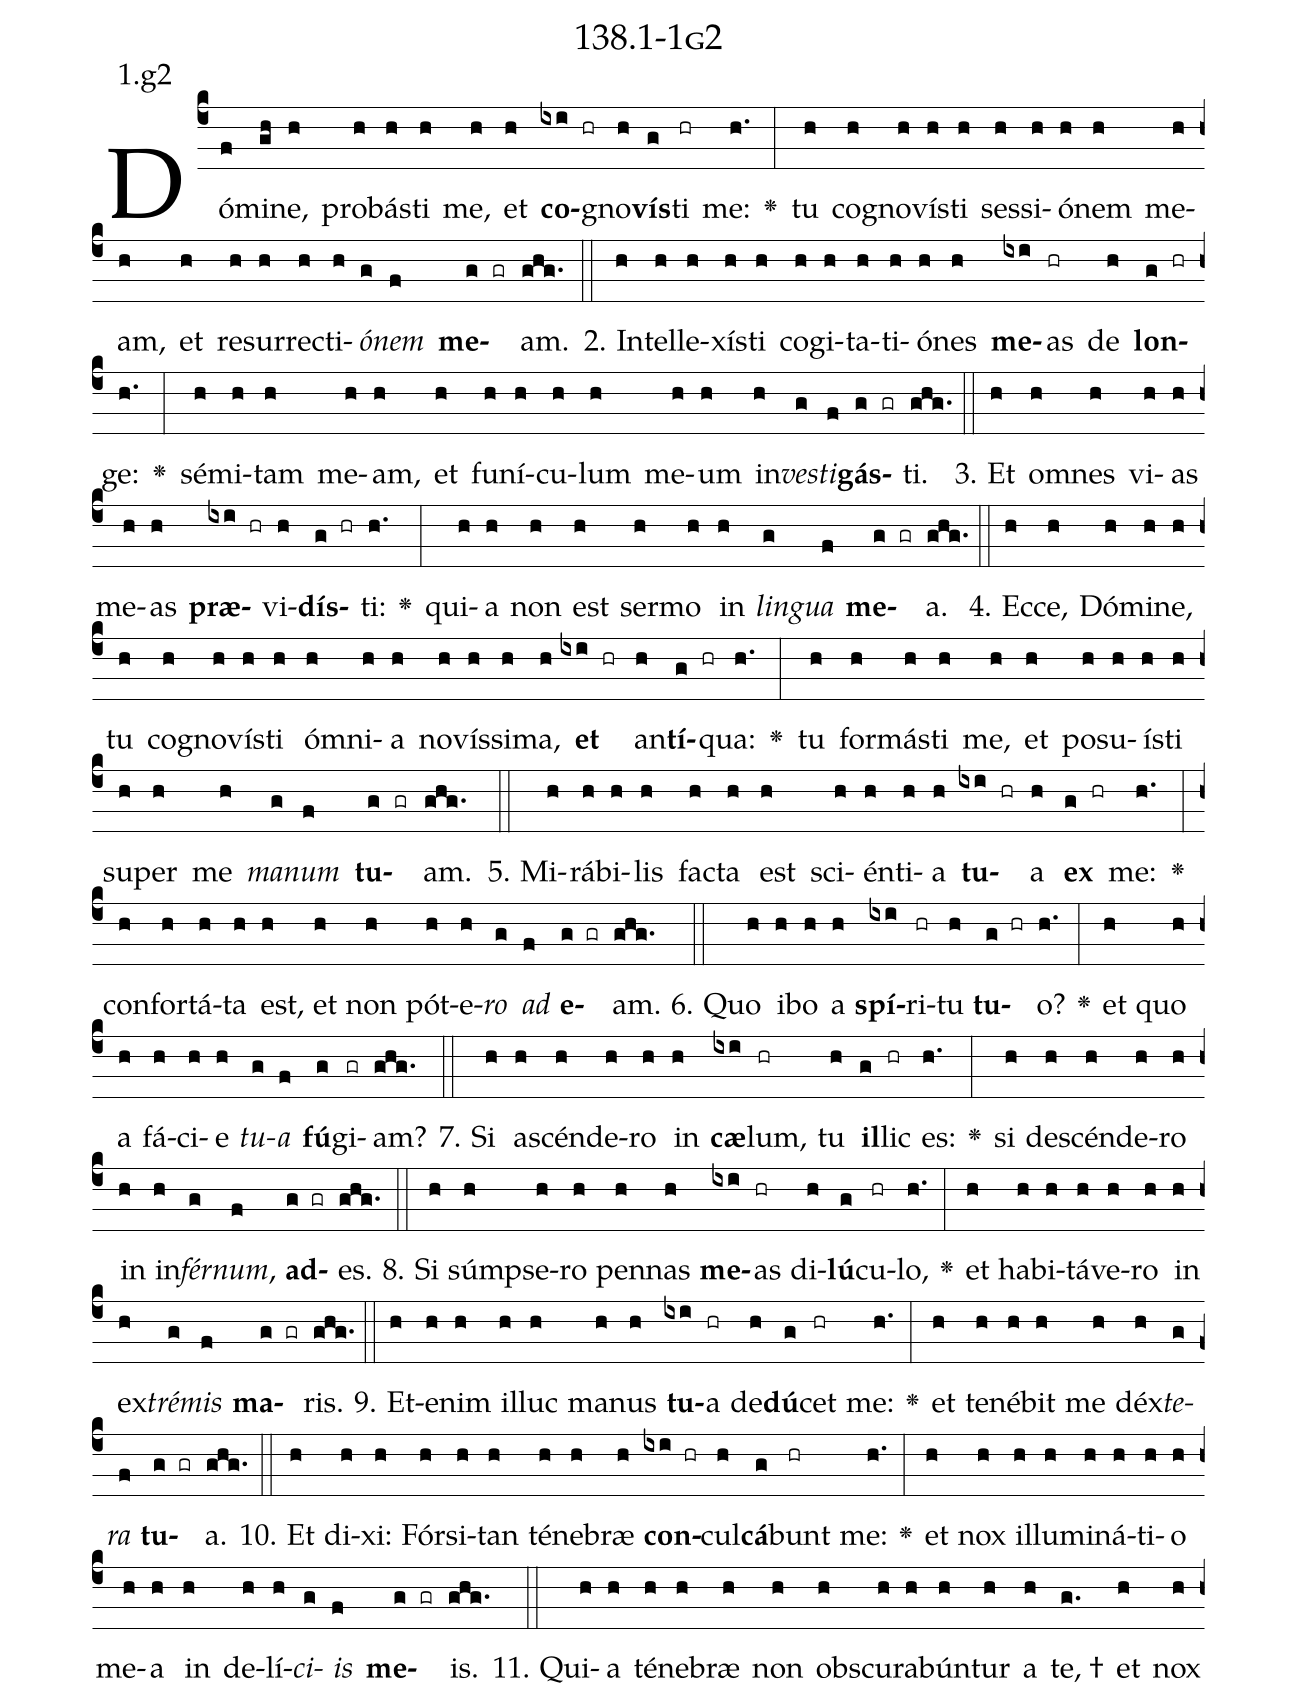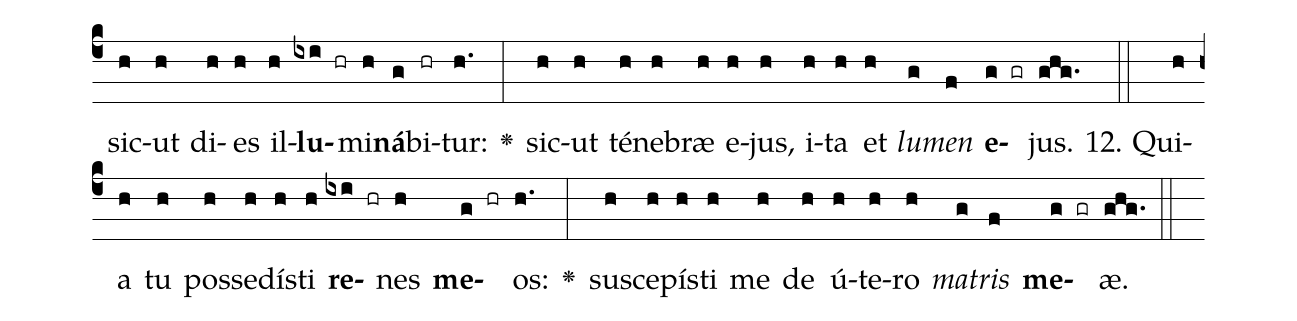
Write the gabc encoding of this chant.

name: 138.1-1g2;
annotation: 1.g2;
%%
(c4)Dó(f)mi(gh)ne,(h) pro(h)bás(h)ti(h) me,(h) et(h) <b>co</b>(ixi hr)gno(h)<b>vís</b>(g)ti(hr) me:(h.) <v>\greheightstar</v>(:) tu(h) co(h)gno(h)vís(h)ti(h) ses(h)si(h)ó(h)nem(h) me(h)am,(h) et(h) re(h)sur(h)rec(h)ti(h)<i>ó</i>(g)<i>nem</i>(f) <b>me</b>(g gr)am.(ghg.) (::)
2. In(h)tel(h)le(h)xís(h)ti(h) co(h)gi(h)ta(h)ti(h)ó(h)nes(h) <b>me</b>(ixi)as(hr) de(h) <b>lon</b>(g hr)ge:(h.) <v>\greheightstar</v>(:) sé(h)mi(h)tam(h) me(h)am,(h) et(h) fu(h)ní(h)cu(h)lum(h) me(h)um(h) in(h)<i>ves</i>(g)<i>ti</i>(f)<b>gás</b>(g gr)ti.(ghg.) (::)
3. Et(h) om(h)nes(h) vi(h)as(h) me(h)as(h) <b>præ</b>(ixi hr)vi(h)<b>dís</b>(g hr)ti:(h.) <v>\greheightstar</v>(:) qui(h)a(h) non(h) est(h) ser(h)mo(h) in(h) <i>lin</i>(g)<i>gua</i>(f) <b>me</b>(g gr)a.(ghg.) (::)
4. Ec(h)ce,(h) Dó(h)mi(h)ne,(h) tu(h) co(h)gno(h)vís(h)ti(h) óm(h)ni(h)a(h) no(h)vís(h)si(h)ma,(h) <b>et</b>(ixi hr) an(h)<b>tí</b>(g hr)qua:(h.) <v>\greheightstar</v>(:) tu(h) for(h)más(h)ti(h) me,(h) et(h) po(h)su(h)ís(h)ti(h) su(h)per(h) me(h) <i>ma</i>(g)<i>num</i>(f) <b>tu</b>(g gr)am.(ghg.) (::)
5. Mi(h)rá(h)bi(h)lis(h) fac(h)ta(h) est(h) sci(h)én(h)ti(h)a(h) <b>tu</b>(ixi hr)a(h) <b>ex</b>(g hr) me:(h.) <v>\greheightstar</v>(:) con(h)for(h)tá(h)ta(h) est,(h) et(h) non(h) pót(h)e(h)<i>ro</i>(g) <i>ad</i>(f) <b>e</b>(g gr)am.(ghg.) (::)
6. Quo(h) i(h)bo(h) a(h) <b>spí</b>(ixi)ri(hr)tu(h) <b>tu</b>(g hr)o?(h.) <v>\greheightstar</v>(:) et(h) quo(h) a(h) fá(h)ci(h)e(h) <i>tu</i>(g)<i>a</i>(f) <b>fú</b>(g)gi(gr)am?(ghg.) (::)
7. Si(h) a(h)scén(h)de(h)ro(h) in(h) <b>cæ</b>(ixi)lum,(hr) tu(h) <b>il</b>(g)lic(hr) es:(h.) <v>\greheightstar</v>(:) si(h) de(h)scén(h)de(h)ro(h) in(h) in(h)<i>fér</i>(g)<i>num</i>,(f) <b>ad</b>(g gr)es.(ghg.) (::)
8. Si(h) súmp(h)se(h)ro(h) pen(h)nas(h) <b>me</b>(ixi)as(hr) di(h)<b>lú</b>(g)cu(hr)lo,(h.) <v>\greheightstar</v>(:) et(h) ha(h)bi(h)tá(h)ve(h)ro(h) in(h) ex(h)<i>tré</i>(g)<i>mis</i>(f) <b>ma</b>(g gr)ris.(ghg.) (::)
9. Et(h)e(h)nim(h) il(h)luc(h) ma(h)nus(h) <b>tu</b>(ixi)a(hr) de(h)<b>dú</b>(g)cet(hr) me:(h.) <v>\greheightstar</v>(:) et(h) te(h)né(h)bit(h) me(h) déx(h)<i>te</i>(g)<i>ra</i>(f) <b>tu</b>(g gr)a.(ghg.) (::)
10. Et(h) di(h)xi:(h) Fór(h)si(h)tan(h) té(h)ne(h)bræ(h) <b>con</b>(ixi hr)cul(h)<b>cá</b>(g)bunt(hr) me:(h.) <v>\greheightstar</v>(:) et(h) nox(h) il(h)lu(h)mi(h)ná(h)ti(h)o(h) me(h)a(h) in(h) de(h)lí(h)<i>ci</i>(g)<i>is</i>(f) <b>me</b>(g gr)is.(ghg.) (::)
11. Qui(h)a(h) té(h)ne(h)bræ(h) non(h) obs(h)cu(h)ra(h)bún(h)tur(h) a(h) te, †(g.) et(h) nox(h) sic(h)ut(h) di(h)es(h) il(h)<b>lu</b>(ixi hr)mi(h)<b>ná</b>(g)bi(hr)tur:(h.) <v>\greheightstar</v>(:) sic(h)ut(h) té(h)ne(h)bræ(h) e(h)jus,(h) i(h)ta(h) et(h) <i>lu</i>(g)<i>men</i>(f) <b>e</b>(g gr)jus.(ghg.) (::)
12. Qui(h)a(h) tu(h) pos(h)se(h)dís(h)ti(h) <b>re</b>(ixi hr)nes(h) <b>me</b>(g hr)os:(h.) <v>\greheightstar</v>(:) su(h)sce(h)pís(h)ti(h) me(h) de(h) ú(h)te(h)ro(h) <i>ma</i>(g)<i>tris</i>(f) <b>me</b>(g gr)æ.(ghg.) (::)
